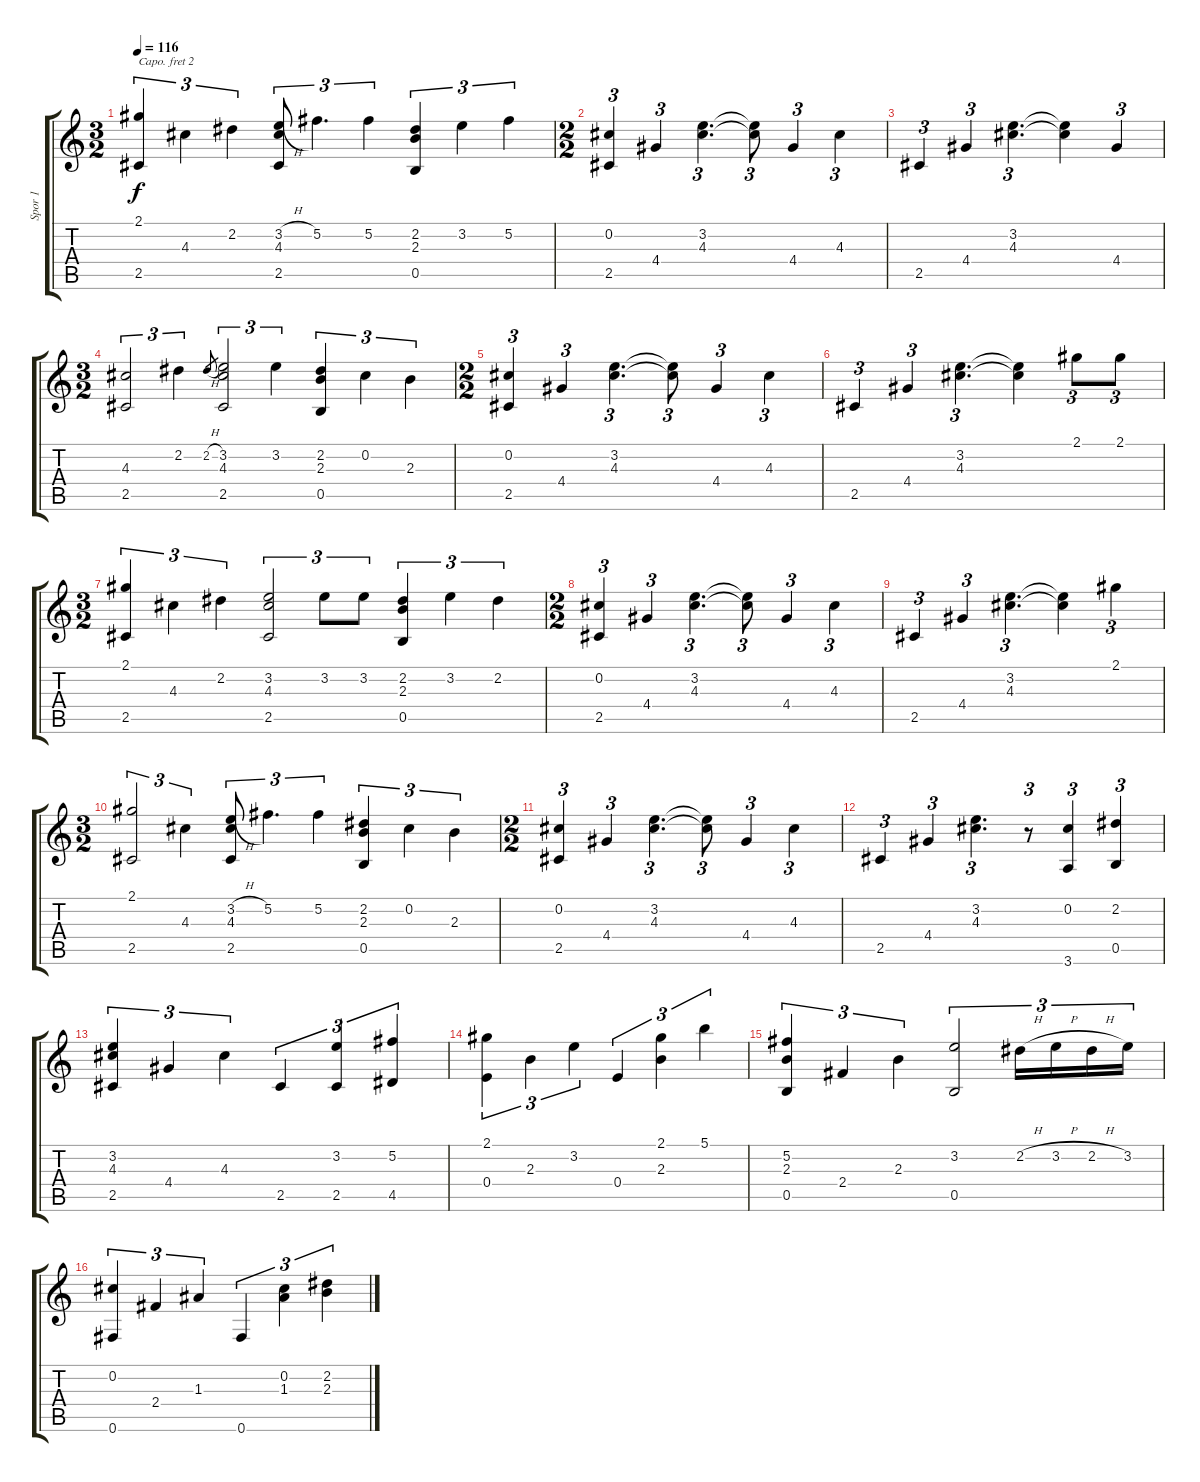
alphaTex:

\track ("Spor 1" "Spor 1") {instrument acousticguitarsteel}
\staff {score tabs}
\capo 2
\tuning (E4 B3 G3 D3 A2 E2) {hide}
\ts (3 2)
\tempo 116
\clef g2
\ks c
(2.1 2.5).4{tu (3 2) dy f} 4.3.4{tu (3 2)} 2.2.4{tu (3 2)} (3.2{h} 4.3 2.5).8{tu (3 2)} 5.2.4{d tu (3 2)} 5.2.4{tu (3 2)} (2.2 2.3 0.5).4{tu (3 2)} 3.2.4{tu (3 2)} 5.2.4{tu (3 2)} |
\ts (2 2)
(0.2 2.5).4{tu (3 2)} 4.4.4{tu (3 2)} (3.2 4.3).4{d tu (3 2)} (3.2{t} 4.3{t}).8{tu (3 2)} 4.4.4{tu (3 2)} 4.3.4{tu (3 2)} |
2.5.4{tu (3 2)} 4.4.4{tu (3 2)} (3.2 4.3).4{d tu (3 2)} (3.2{t} 4.3{t}).4 4.4.4{tu (3 2)} |
\ts (3 2)
(4.3 2.5).2{tu (3 2)} 2.2.4{tu (3 2)} 2.2{h}.8{gr} (3.2 4.3 2.5).2{tu (3 2)} 3.2.4{tu (3 2)} (2.2 2.3 0.5).4{tu (3 2)} 0.2.4{tu (3 2)} 2.3.4{tu (3 2)} |
\ts (2 2)
(0.2 2.5).4{tu (3 2)} 4.4.4{tu (3 2)} (3.2 4.3).4{d tu (3 2)} (3.2{t} 4.3{t}).8{tu (3 2)} 4.4.4{tu (3 2)} 4.3.4{tu (3 2)} |
2.5.4{tu (3 2)} 4.4.4{tu (3 2)} (3.2 4.3).4{d tu (3 2)} (3.2{t} 4.3{t}).4 2.1.8{tu (3 2)} 2.1.8{tu (3 2)} |
\ts (3 2)
(2.1 2.5).4{tu (3 2)} 4.3.4{tu (3 2)} 2.2.4{tu (3 2)} (3.2 4.3 2.5).2{tu (3 2)} 3.2.8{tu (3 2)} 3.2.8{tu (3 2)} (2.2 2.3 0.5).4{tu (3 2)} 3.2.4{tu (3 2)} 2.2.4{tu (3 2)} |
\ts (2 2)
(0.2 2.5).4{tu (3 2)} 4.4.4{tu (3 2)} (3.2 4.3).4{d tu (3 2)} (3.2{t} 4.3{t}).8{tu (3 2)} 4.4.4{tu (3 2)} 4.3.4{tu (3 2)} |
2.5.4{tu (3 2)} 4.4.4{tu (3 2)} (3.2 4.3).4{d tu (3 2)} (3.2{t} 4.3{t}).4 2.1.4{tu (3 2)} |
\ts (3 2)
(2.1 2.5).2{tu (3 2)} 4.3.4{tu (3 2)} (3.2{h} 4.3 2.5).8{tu (3 2)} 5.2.4{d tu (3 2)} 5.2.4{tu (3 2)} (2.2 2.3 0.5).4{tu (3 2)} 0.2.4{tu (3 2)} 2.3.4{tu (3 2)} |
\ts (2 2)
(0.2 2.5).4{tu (3 2)} 4.4.4{tu (3 2)} (3.2 4.3).4{d tu (3 2)} (3.2{t} 4.3{t}).8{tu (3 2)} 4.4.4{tu (3 2)} 4.3.4{tu (3 2)} |
2.5.4{tu (3 2)} 4.4.4{tu (3 2)} (3.2 4.3).4{d tu (3 2)} r.8{tu (3 2)} (0.2 3.6).4{tu (3 2)} (2.2 0.5).4{tu (3 2)} |
(3.2 4.3 2.5).4{tu (3 2)} 4.4.4{tu (3 2)} 4.3.4{tu (3 2)} 2.5.4{tu (3 2)} (3.2 2.5).4{tu (3 2)} (5.2 4.5).4{tu (3 2)} |
(2.1 0.4).4{tu (3 2)} 2.3.4{tu (3 2)} 3.2.4{tu (3 2)} 0.4.4{tu (3 2)} (2.1 2.3).4{tu (3 2)} 5.1.4{tu (3 2)} |
(5.2 2.3 0.5).4{tu (3 2)} 2.4.4{tu (3 2)} 2.3.4{tu (3 2)} (3.2 0.5).2{tu (3 2)} 2.2{h}.16{tu (3 2)} 3.2{h}.16{tu (3 2)} 2.2{h}.16{tu (3 2)} 3.2.16{tu (3 2)} |
(0.2 0.6).4{tu (3 2)} 2.4.4{tu (3 2)} 1.3.4{tu (3 2)} 0.6.4{tu (3 2)} (0.2 1.3).4{tu (3 2)} (2.2 2.3).4{tu (3 2)}
